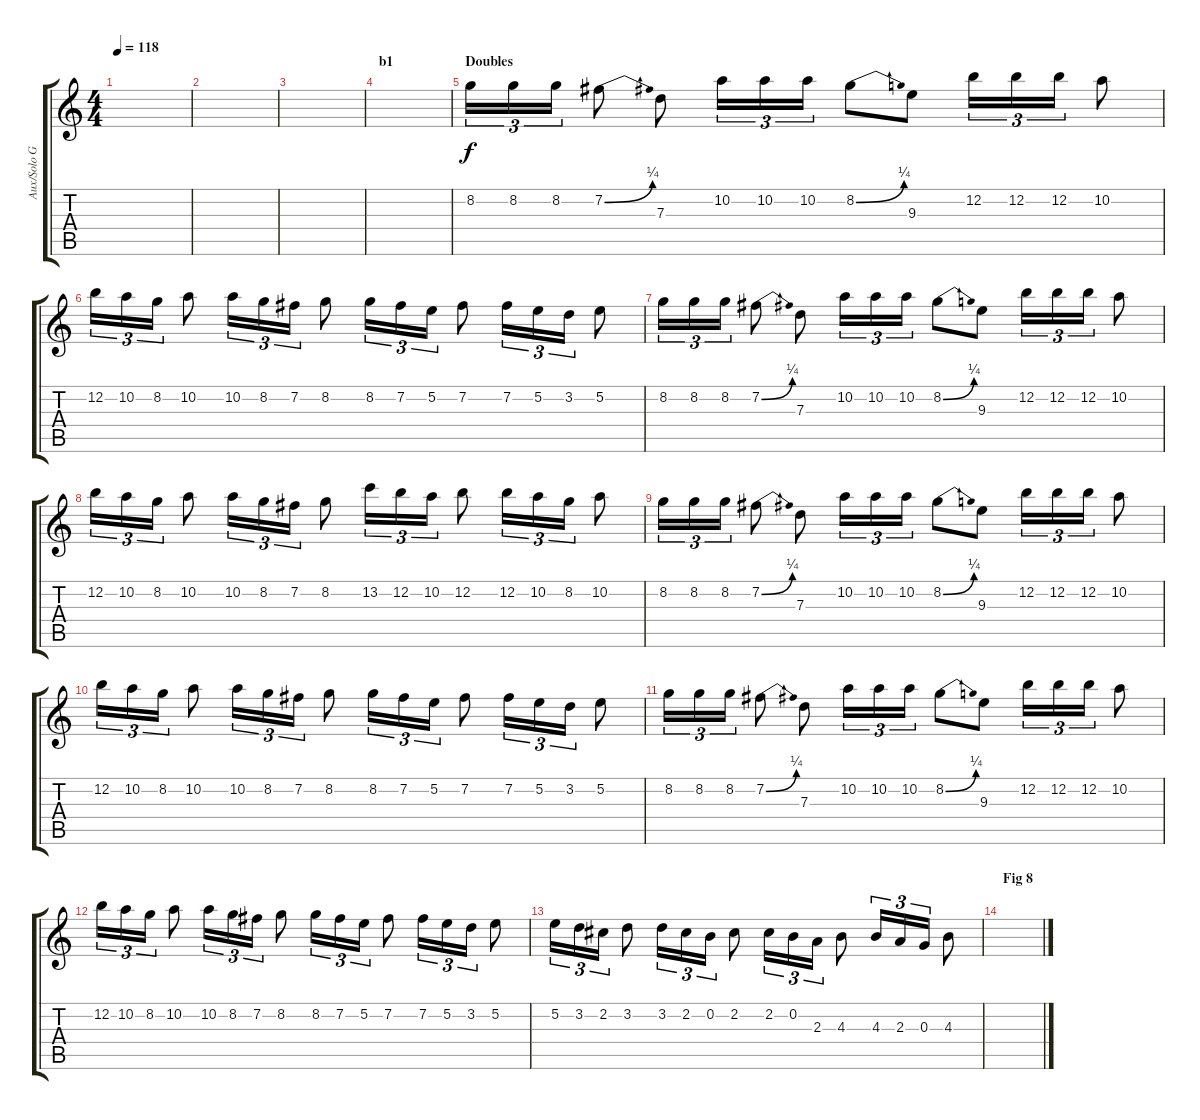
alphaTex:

\track ("Aux/Solo Gtr1" "Aux/Solo G") {instrument overdrivenguitar}
\staff {score tabs}
\tuning (E4 B3 G3 D3 A2 E2) {hide}
\ts (4 4)
\tempo 118
\clef g2
\ks c
|
|
|
\section ("" "b1")
|
\section ("" "Doubles")
8.2.16{tu (3 2) volume 16} 8.2.16{tu (3 2)} 8.2.16{tu (3 2)} 7.2{be (bend 0 0 60 1)}.8 7.3.8 10.2.16{tu (3 2)} 10.2.16{tu (3 2)} 10.2.16{tu (3 2)} 8.2{be (bend 0 0 60 1)}.8 9.3.8 12.2.16{tu (3 2)} 12.2.16{tu (3 2)} 12.2.16{tu (3 2)} 10.2.8 |
12.2.16{tu (3 2)} 10.2.16{tu (3 2)} 8.2.16{tu (3 2)} 10.2.8 10.2.16{tu (3 2)} 8.2.16{tu (3 2)} 7.2.16{tu (3 2)} 8.2.8 8.2.16{tu (3 2)} 7.2.16{tu (3 2)} 5.2.16{tu (3 2)} 7.2.8 7.2.16{tu (3 2)} 5.2.16{tu (3 2)} 3.2.16{tu (3 2)} 5.2.8 |
8.2.16{tu (3 2)} 8.2.16{tu (3 2)} 8.2.16{tu (3 2)} 7.2{be (bend 0 0 60 1)}.8 7.3.8 10.2.16{tu (3 2)} 10.2.16{tu (3 2)} 10.2.16{tu (3 2)} 8.2{be (bend 0 0 60 1)}.8 9.3.8 12.2.16{tu (3 2)} 12.2.16{tu (3 2)} 12.2.16{tu (3 2)} 10.2.8 |
12.2.16{tu (3 2)} 10.2.16{tu (3 2)} 8.2.16{tu (3 2)} 10.2.8 10.2.16{tu (3 2)} 8.2.16{tu (3 2)} 7.2.16{tu (3 2)} 8.2.8 13.2.16{tu (3 2)} 12.2.16{tu (3 2)} 10.2.16{tu (3 2)} 12.2.8 12.2.16{tu (3 2)} 10.2.16{tu (3 2)} 8.2.16{tu (3 2)} 10.2.8 |
8.2.16{tu (3 2)} 8.2.16{tu (3 2)} 8.2.16{tu (3 2)} 7.2{be (bend 0 0 60 1)}.8 7.3.8 10.2.16{tu (3 2)} 10.2.16{tu (3 2)} 10.2.16{tu (3 2)} 8.2{be (bend 0 0 60 1)}.8 9.3.8 12.2.16{tu (3 2)} 12.2.16{tu (3 2)} 12.2.16{tu (3 2)} 10.2.8 |
12.2.16{tu (3 2)} 10.2.16{tu (3 2)} 8.2.16{tu (3 2)} 10.2.8 10.2.16{tu (3 2)} 8.2.16{tu (3 2)} 7.2.16{tu (3 2)} 8.2.8 8.2.16{tu (3 2)} 7.2.16{tu (3 2)} 5.2.16{tu (3 2)} 7.2.8 7.2.16{tu (3 2)} 5.2.16{tu (3 2)} 3.2.16{tu (3 2)} 5.2.8 |
8.2.16{tu (3 2)} 8.2.16{tu (3 2)} 8.2.16{tu (3 2)} 7.2{be (bend 0 0 60 1)}.8 7.3.8 10.2.16{tu (3 2)} 10.2.16{tu (3 2)} 10.2.16{tu (3 2)} 8.2{be (bend 0 0 60 1)}.8 9.3.8 12.2.16{tu (3 2)} 12.2.16{tu (3 2)} 12.2.16{tu (3 2)} 10.2.8 |
12.2.16{tu (3 2)} 10.2.16{tu (3 2)} 8.2.16{tu (3 2)} 10.2.8 10.2.16{tu (3 2)} 8.2.16{tu (3 2)} 7.2.16{tu (3 2)} 8.2.8 8.2.16{tu (3 2)} 7.2.16{tu (3 2)} 5.2.16{tu (3 2)} 7.2.8 7.2.16{tu (3 2)} 5.2.16{tu (3 2)} 3.2.16{tu (3 2)} 5.2.8 |
5.2.16{tu (3 2)} 3.2.16{tu (3 2)} 2.2.16{tu (3 2)} 3.2.8 3.2.16{tu (3 2)} 2.2.16{tu (3 2)} 0.2.16{tu (3 2)} 2.2.8 2.2.16{tu (3 2)} 0.2.16{tu (3 2)} 2.3.16{tu (3 2)} 4.3.8 4.3.16{tu (3 2)} 2.3.16{tu (3 2)} 0.3.16{tu (3 2)} 4.3.8 |
\section ("" "Fig 8")
